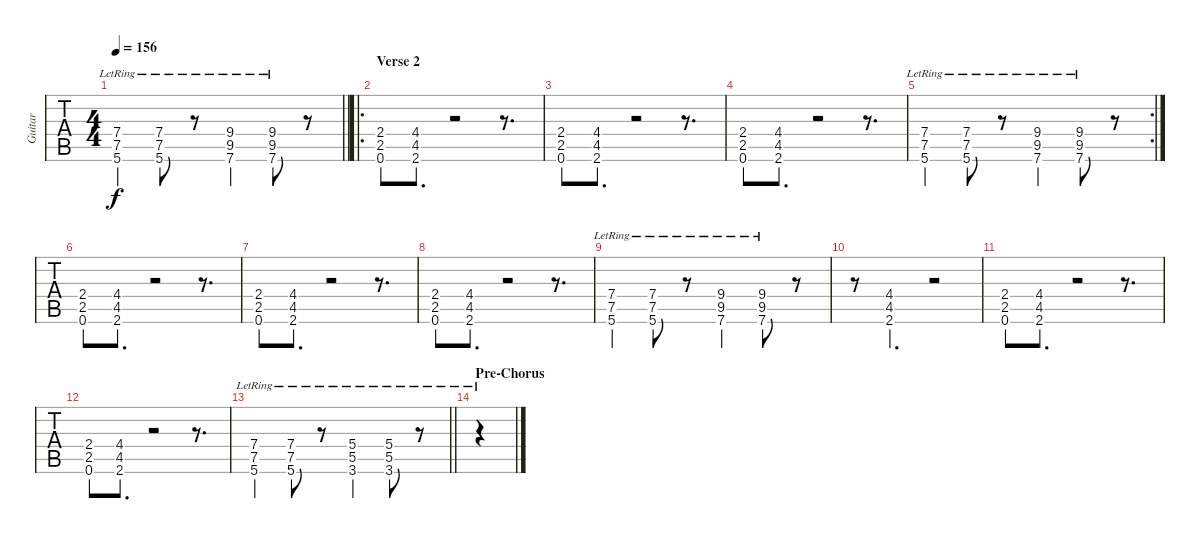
\track ("Guitar" "Guitar") {instrument distortionguitar}
\staff {tabs}
\tuning (Eb4 Bb3 Gb3 Db3 Ab2 Eb2) {hide}
\ts (4 4)
\tempo 156
\clef g2
\barLineRight lightlight
\ks c
(7.4{lr} 7.5{lr} 5.6{lr}).4{dy f} (7.4{lr} 7.5{lr} 5.6{lr}).8 r.8 (9.4{lr} 9.5{lr} 7.6{lr}).4 (9.4{lr} 9.5{lr} 7.6{lr}).8 r.8 |
\ro
\section ("" "Verse 2")
(2.4 2.5 0.6).8 (4.4 4.5 2.6).8{d} r.2 r.8{d} |
(2.4 2.5 0.6).8 (4.4 4.5 2.6).8{d} r.2 r.8{d} |
(2.4 2.5 0.6).8 (4.4 4.5 2.6).8{d} r.2 r.8{d} |
\rc 2
(7.4{lr} 7.5{lr} 5.6{lr}).4 (7.4{lr} 7.5{lr} 5.6{lr}).8 r.8 (9.4{lr} 9.5{lr} 7.6{lr}).4 (9.4{lr} 9.5{lr} 7.6{lr}).8 r.8 |
(2.4 2.5 0.6).8 (4.4 4.5 2.6).8{d} r.2 r.8{d} |
(2.4 2.5 0.6).8 (4.4 4.5 2.6).8{d} r.2 r.8{d} |
(2.4 2.5 0.6).8 (4.4 4.5 2.6).8{d} r.2 r.8{d} |
(7.4{lr} 7.5{lr} 5.6{lr}).4 (7.4{lr} 7.5{lr} 5.6{lr}).8 r.8 (9.4{lr} 9.5{lr} 7.6{lr}).4 (9.4{lr} 9.5{lr} 7.6{lr}).8 r.8 |
r.8 (4.4 4.5 2.6).4{d} r.2 |
(2.4 2.5 0.6).8 (4.4 4.5 2.6).8{d} r.2 r.8{d} |
(2.4 2.5 0.6).8 (4.4 4.5 2.6).8{d} r.2 r.8{d} |
\barLineRight lightlight
(7.4{lr} 7.5{lr} 5.6{lr}).4 (7.4{lr} 7.5{lr} 5.6{lr}).8 r.8 (5.4{lr} 5.5{lr} 3.6{lr}).4 (5.4{lr} 5.5{lr} 3.6{lr}).8 r.8 |
\section ("" "Pre-Chorus")
